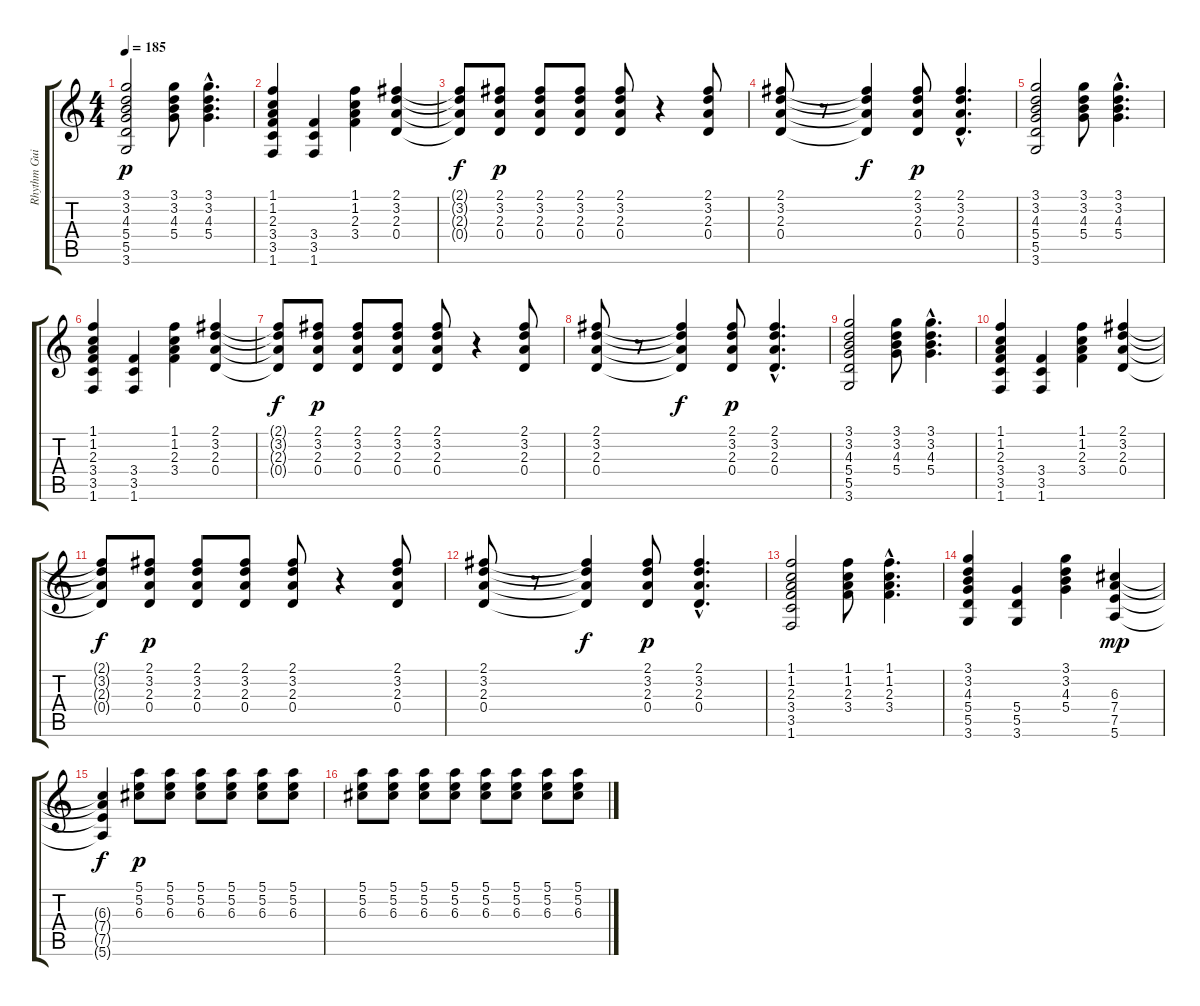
\track ("Rhythm Guitar" "Rhythm Gui") {instrument overdrivenguitar}
\staff {score tabs}
\tuning (E4 B3 G3 D3 A2 E2) {hide}
\ts (4 4)
\tempo 185
\clef g2
\ks c
(3.1 3.2 4.3 5.4 5.5 3.6).2{dy p} (3.1 3.2 4.3 5.4).8 (3.1{hac} 3.2{hac} 4.3{hac} 5.4{hac}).4{d} |
(1.1 1.2 2.3 3.4 3.5 1.6).4 (3.4 3.5 1.6).4 (1.1 1.2 2.3 3.4).4 (2.1 3.2 2.3 0.4).4 |
(2.1{t} 3.2{t} 2.3{t} 0.4{t}).8{dy f} (2.1 3.2 2.3 0.4).8{dy p} (2.1 3.2 2.3 0.4).8 (2.1 3.2 2.3 0.4).8 (2.1 3.2 2.3 0.4).8 r.4 (2.1 3.2 2.3 0.4).8 |
(2.1 3.2 2.3 0.4).8 r.8 (2.1{t} 3.2{t} 2.3{t} 0.4{t}).4{dy f} (2.1 3.2 2.3 0.4).8{dy p} (2.1{hac} 3.2{hac} 2.3{hac} 0.4{hac}).4{d} |
(3.1 3.2 4.3 5.4 5.5 3.6).2 (3.1 3.2 4.3 5.4).8 (3.1{hac} 3.2{hac} 4.3{hac} 5.4{hac}).4{d} |
(1.1 1.2 2.3 3.4 3.5 1.6).4 (3.4 3.5 1.6).4 (1.1 1.2 2.3 3.4).4 (2.1 3.2 2.3 0.4).4 |
(2.1{t} 3.2{t} 2.3{t} 0.4{t}).8{dy f} (2.1 3.2 2.3 0.4).8{dy p} (2.1 3.2 2.3 0.4).8 (2.1 3.2 2.3 0.4).8 (2.1 3.2 2.3 0.4).8 r.4 (2.1 3.2 2.3 0.4).8 |
(2.1 3.2 2.3 0.4).8 r.8 (2.1{t} 3.2{t} 2.3{t} 0.4{t}).4{dy f} (2.1 3.2 2.3 0.4).8{dy p} (2.1{hac} 3.2{hac} 2.3{hac} 0.4{hac}).4{d} |
(3.1 3.2 4.3 5.4 5.5 3.6).2 (3.1 3.2 4.3 5.4).8 (3.1{hac} 3.2{hac} 4.3{hac} 5.4{hac}).4{d} |
(1.1 1.2 2.3 3.4 3.5 1.6).4 (3.4 3.5 1.6).4 (1.1 1.2 2.3 3.4).4 (2.1 3.2 2.3 0.4).4 |
(2.1{t} 3.2{t} 2.3{t} 0.4{t}).8{dy f} (2.1 3.2 2.3 0.4).8{dy p} (2.1 3.2 2.3 0.4).8 (2.1 3.2 2.3 0.4).8 (2.1 3.2 2.3 0.4).8 r.4 (2.1 3.2 2.3 0.4).8 |
(2.1 3.2 2.3 0.4).8 r.8 (2.1{t} 3.2{t} 2.3{t} 0.4{t}).4{dy f} (2.1 3.2 2.3 0.4).8{dy p} (2.1{hac} 3.2{hac} 2.3{hac} 0.4{hac}).4{d} |
(1.1 1.2 2.3 3.4 3.5 1.6).2 (1.1 1.2 2.3 3.4).8 (1.1{hac} 1.2{hac} 2.3{hac} 3.4{hac}).4{d} |
(3.1 3.2 4.3 5.4 5.5 3.6).4 (5.4 5.5 3.6).4 (3.1 3.2 4.3 5.4).4 (6.3 7.4 7.5 5.6).4{dy mp} |
(6.3{t} 7.4{t} 7.5{t} 5.6{t}).4{dy f} (5.1 5.2 6.3).8{dy p} (5.1 5.2 6.3).8 (5.1 5.2 6.3).8 (5.1 5.2 6.3).8 (5.1 5.2 6.3).8 (5.1 5.2 6.3).8 |
(5.1 5.2 6.3).8 (5.1 5.2 6.3).8 (5.1 5.2 6.3).8 (5.1 5.2 6.3).8 (5.1 5.2 6.3).8 (5.1 5.2 6.3).8 (5.1 5.2 6.3).8 (5.1 5.2 6.3).8
